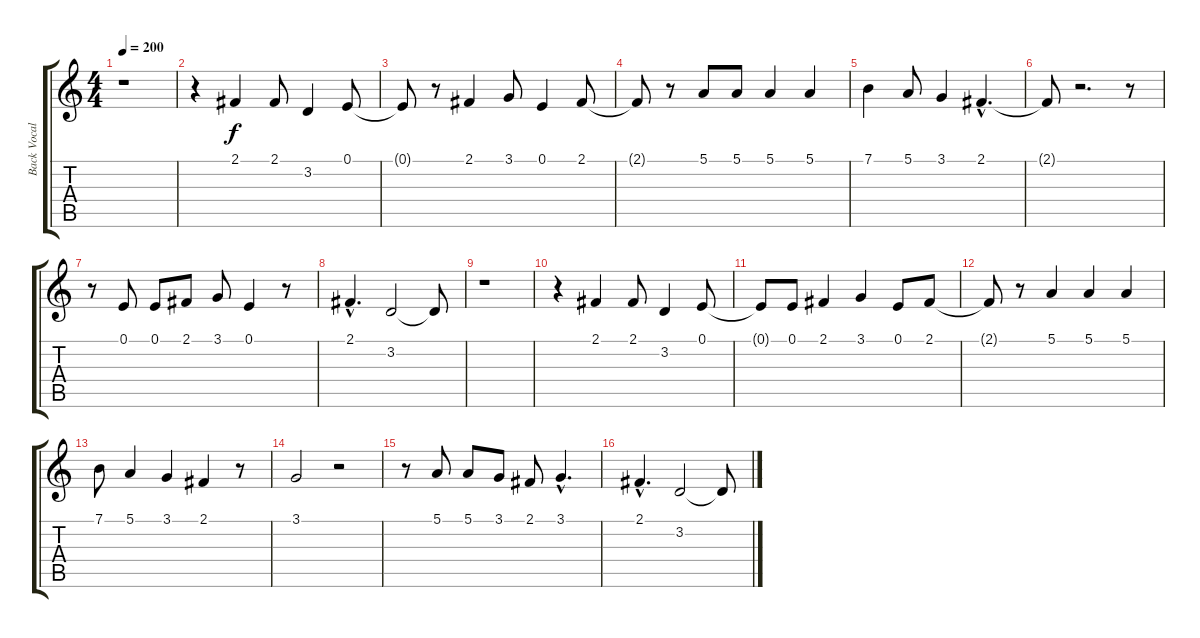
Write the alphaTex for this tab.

\track ("Back Vocals" "Back Vocal") {instrument flute}
\staff {score tabs}
\tuning (E4 B3 G3 D3 A2 E2) {hide}
\ts (4 4)
\tempo 200
\clef g2
\ks c
r.1{dy f} |
r.4 2.1.4 2.1.8 3.2.4 0.1.8 |
0.1{t}.8 r.8 2.1.4 3.1.8 0.1.4 2.1.8 |
2.1{t}.8 r.8 5.1.8 5.1.8 5.1.4 5.1.4 |
7.1.4 5.1.8 3.1.4 2.1{hac}.4{d} |
2.1{t}.8 r.2{d} r.8 |
r.8 0.1.8 0.1.8 2.1.8 3.1.8 0.1.4 r.8 |
2.1{hac}.4{d} 3.2.2 3.2{t}.8 |
r.1 |
r.4 2.1.4 2.1.8 3.2.4 0.1.8 |
0.1{t}.8 0.1.8 2.1.4 3.1.4 0.1.8 2.1.8 |
2.1{t}.8 r.8 5.1.4 5.1.4 5.1.4 |
7.1.8 5.1.4 3.1.4 2.1.4 r.8 |
3.1.2 r.2 |
r.8 5.1.8 5.1.8 3.1.8 2.1.8 3.1{hac}.4{d} |
2.1{hac}.4{d} 3.2.2 3.2{t}.8
